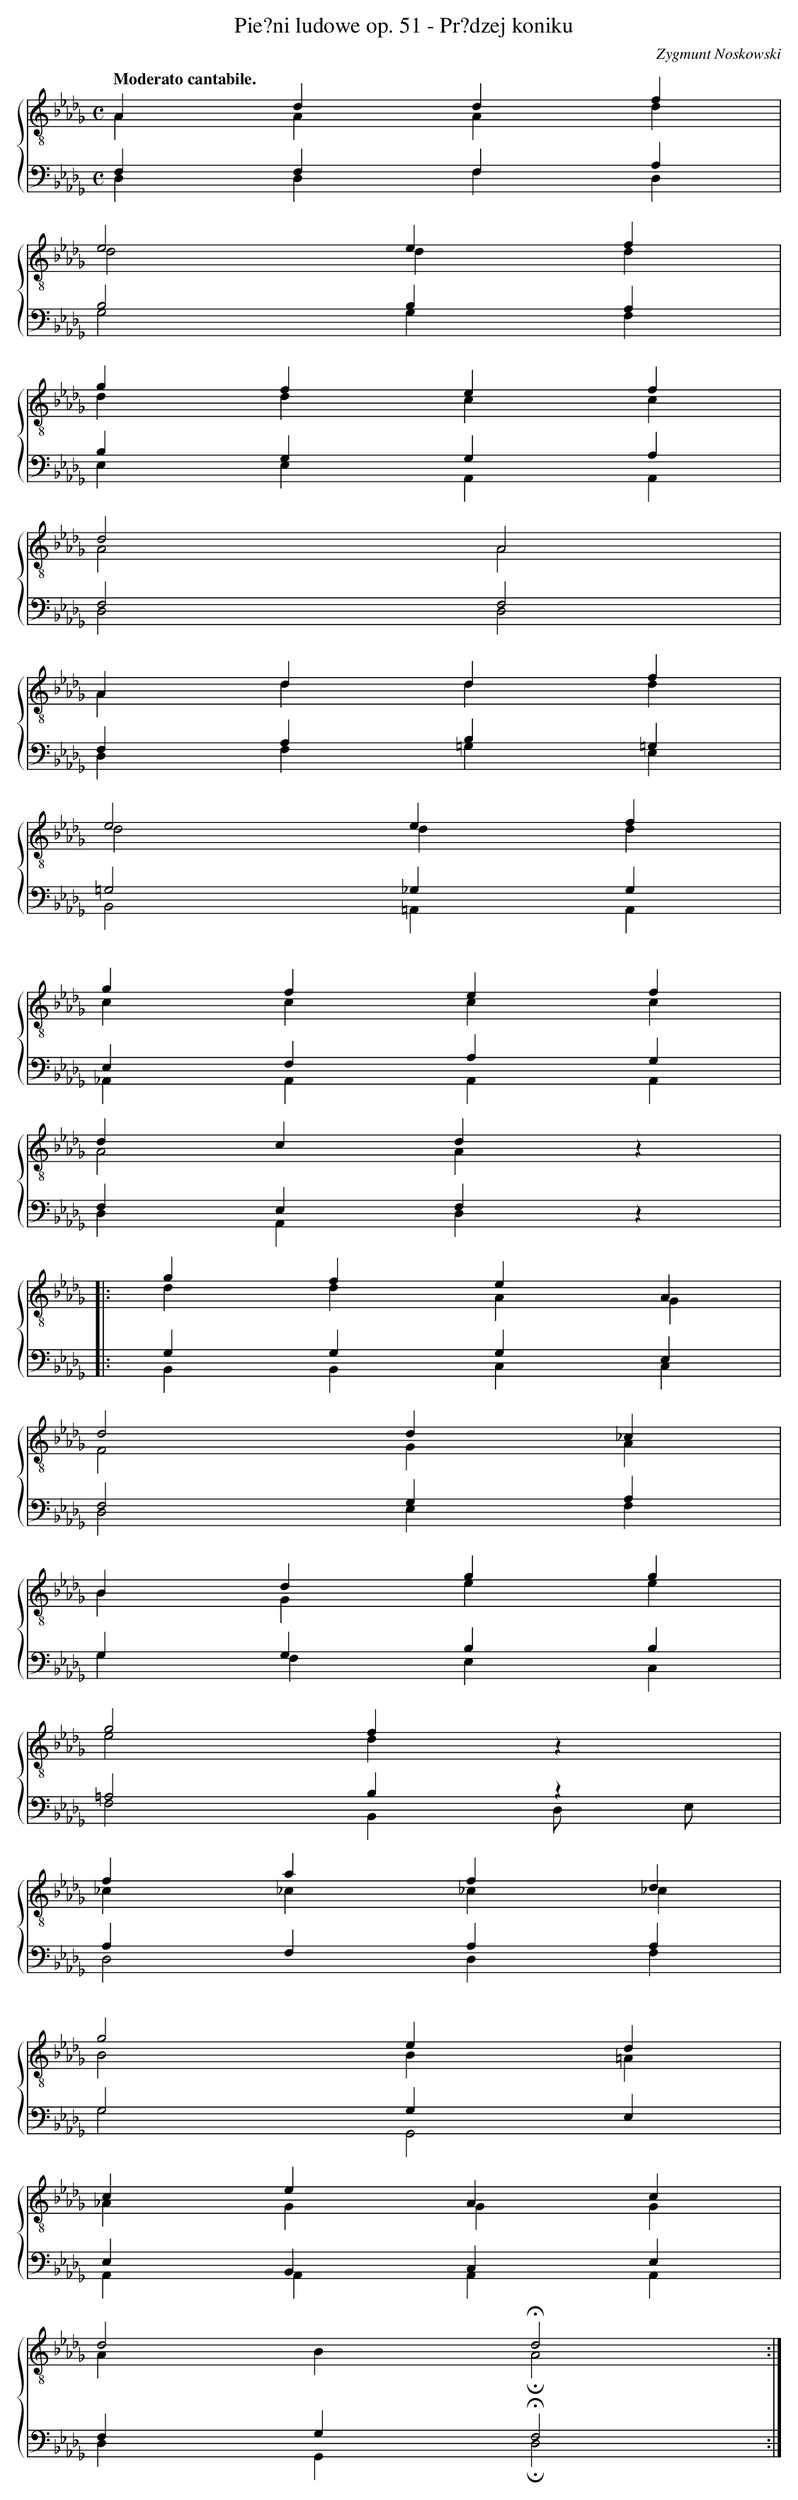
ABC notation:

X:1
T: Pie?ni ludowe op. 51 - Pr?dzej koniku
C: Zygmunt Noskowski
L: 1/4
M: C
Q: "Moderato cantabile."
%%staves {1 2}
V: 1 clef=treble-8
V: 2 clef=bass
K: Db
[V:1] Addf & AAAd |
[V:2] F,F,F,A, & D,D,F,D, |
[V:1] e2ef & d2dd |
[V:2] B,2B,A, & G,2G,F, |
[V:1] gfef & ddcc |
[V:2] B,G,G,A, & E,E,A,,A,, |
[V:1] d2A2 & A2A2 |
[V:2] F,2F,2 & D,2D,2 |
[V:1] Addf & Addd |
[V:2] F,A,B,=G, & D,F,=G,E, |
[V:1] e2ef & d2dd |
[V:2] =G,2_G,G, & B,,2=A,,A,, |
[V:1] gfef & cccc |
[V:2] E,F,A,G, & _A,,A,,A,,A,, |
[V:1] dcdz & A2Ax ]|:
[V:2] F,E,F,z & D,A,,D,x ]|:
[V:1] gfeA & ddAG |
[V:2] G,G,G,E, & B,,B,,C,C, |
[V:1] d2d_c & F2GA |
[V:2] F,2G,A, & D,2E,F, |
[V:1] Bdgg & BGee |
[V:2] G,G,B,B, & G,F,E,C, |
[V:1] g2fz & e2dz |
[V:2] =A,2B,z & F,2B,,D,/ E,/ |
[V:1] fafd & _c_c_c_c |
[V:2] A,F,A,A, & D,2D,F, |
[V:1] g2ed & B2B=A |
[V:2] G,2G,E, & G,2G,,2 |
[V:1] ceAc & _AGGG |
[V:2] E,B,,C,E, & A,,A,,A,,A,, |
[V:1] d2!fermata!d2 & AB!fermata!A2 :|]
[V:2] F,G,!fermata!F,2 & D,G,,!fermata!D,2 :|]
